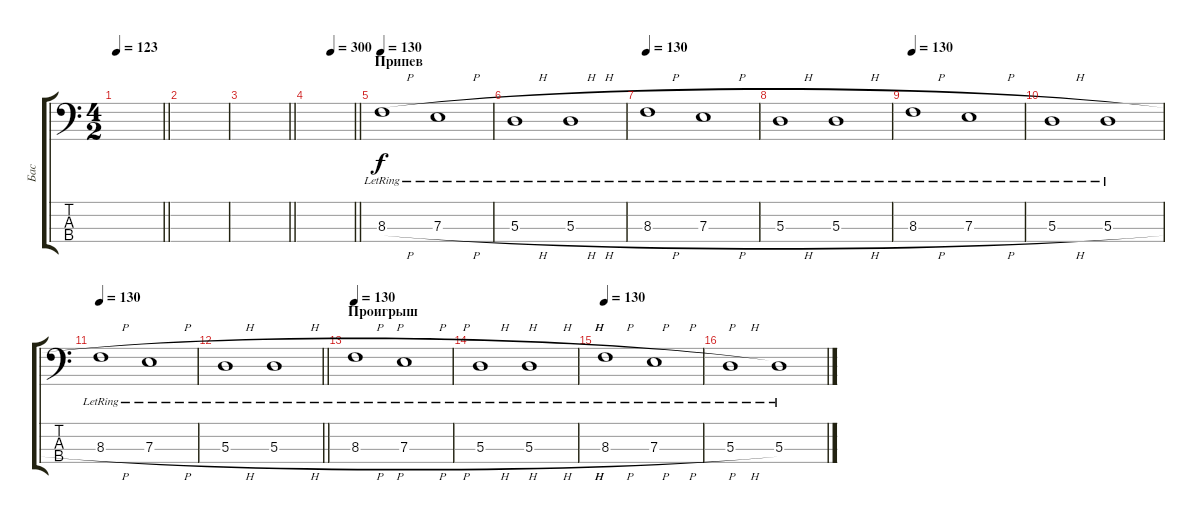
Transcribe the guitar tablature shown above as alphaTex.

\track ("Бас" "Бас") {instrument electricbassfinger}
\staff {score tabs}
\tuning (G2 D2 A1 E1) {hide}
\ts (4 2)
\tempo 123
\clef f4
\barLineRight lightlight
\ks c
|
|
\barLineRight lightlight
|
\tempo (300 0.5)
\barLineRight lightlight
|
\section ("" "Припев")
\tempo 130
8.3{h lr}.1 7.3{h lr}.1 |
5.3{h lr}.1 5.3{h lr}.1 |
\tempo 130
8.3{h lr}.1 7.3{h lr}.1 |
5.3{h lr}.1 5.3{h lr}.1 |
\tempo 130
8.3{h lr}.1 7.3{h lr}.1 |
5.3{h lr}.1 5.3{h lr}.1 |
\tempo 130
8.3{h lr}.1 7.3{h lr}.1 |
\barLineRight lightlight
5.3{h lr}.1 5.3{h lr}.1 |
\section ("" "Проигрыш")
\tempo 130
8.3{h lr}.1 7.3{h lr}.1 |
5.3{h lr}.1 5.3{h lr}.1 |
\tempo 130
8.3{h lr}.1 7.3{h lr}.1 |
5.3{h lr}.1 5.3{h lr}.1
